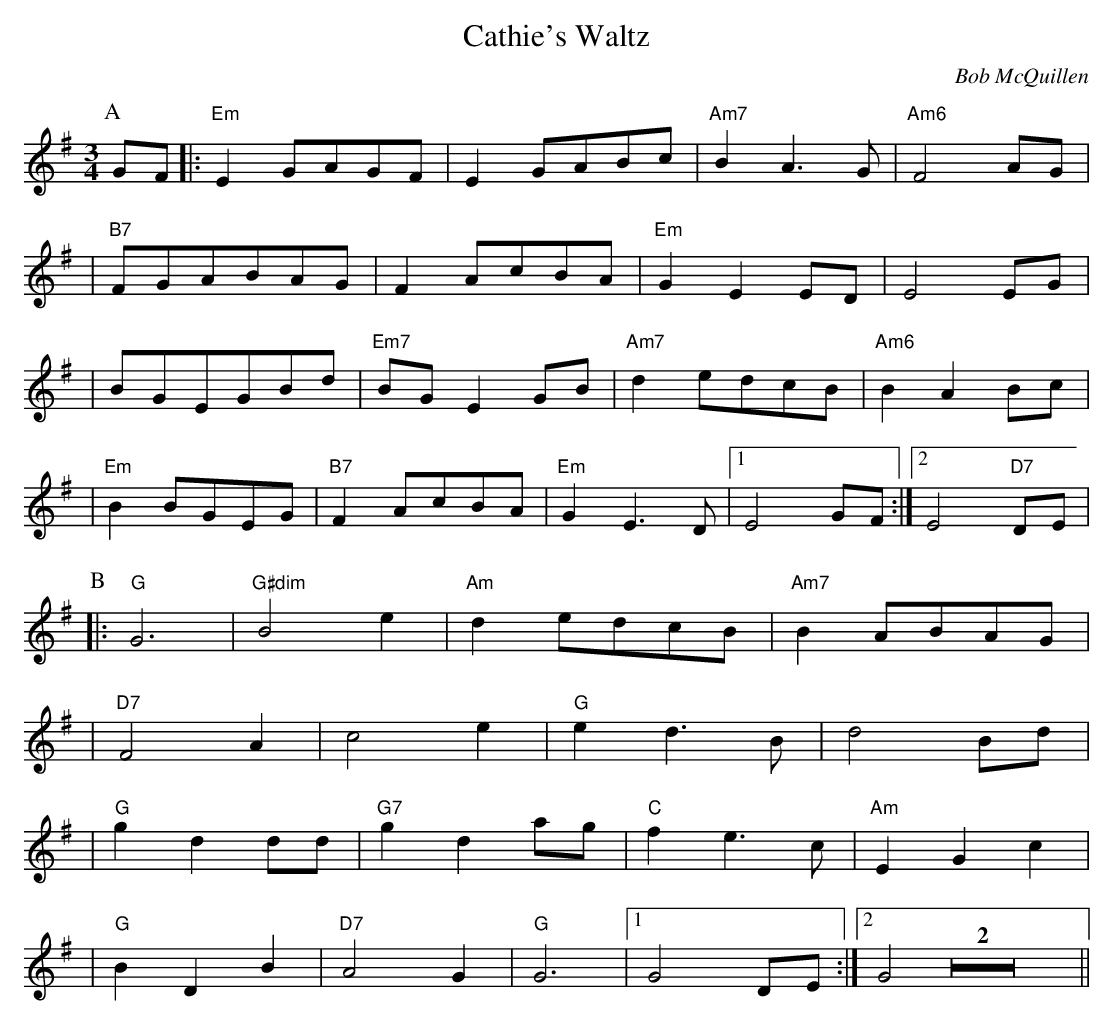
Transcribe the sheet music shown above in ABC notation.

X:1
T:Cathie's Waltz
C: Bob McQuillen
M:3/4
L:1/8
K:Em
P:A
  GF |: "Em"E2 GAGF | E2 GABc | "Am7"B2 A3 G | "Am6"F4 AG |
      | "B7"FGABAG | F2 AcBA | "Em"G2 E2 ED | E4 EG |
      | BGEGBd | "Em7"BGE2 GB | "Am7"d2 edcB | "Am6"B2 A2 Bc |
      | "Em"B2 BGEG | "B7"F2 AcBA | "Em"G2E3D |1 E4 GF :|2 E4 "D7"DE |
P:B
      |: "G"G6 | "G#dim"B4 e2 | "Am"d2 edcB | "Am7"B2 ABAG |
      | "D7"F4 A2 | c4 e2 | "G"e2 d3 B | d4 Bd |
      | "G"g2 d2 dd | "G7"g2 d2 ag | "C"f2 e3 c | "Am"E2 G2 c2 |
      | "G"B2 D2 B2 | "D7"A4 G2 | "G"G6 |1 G4 DE :|2 G4 Z2 ||
